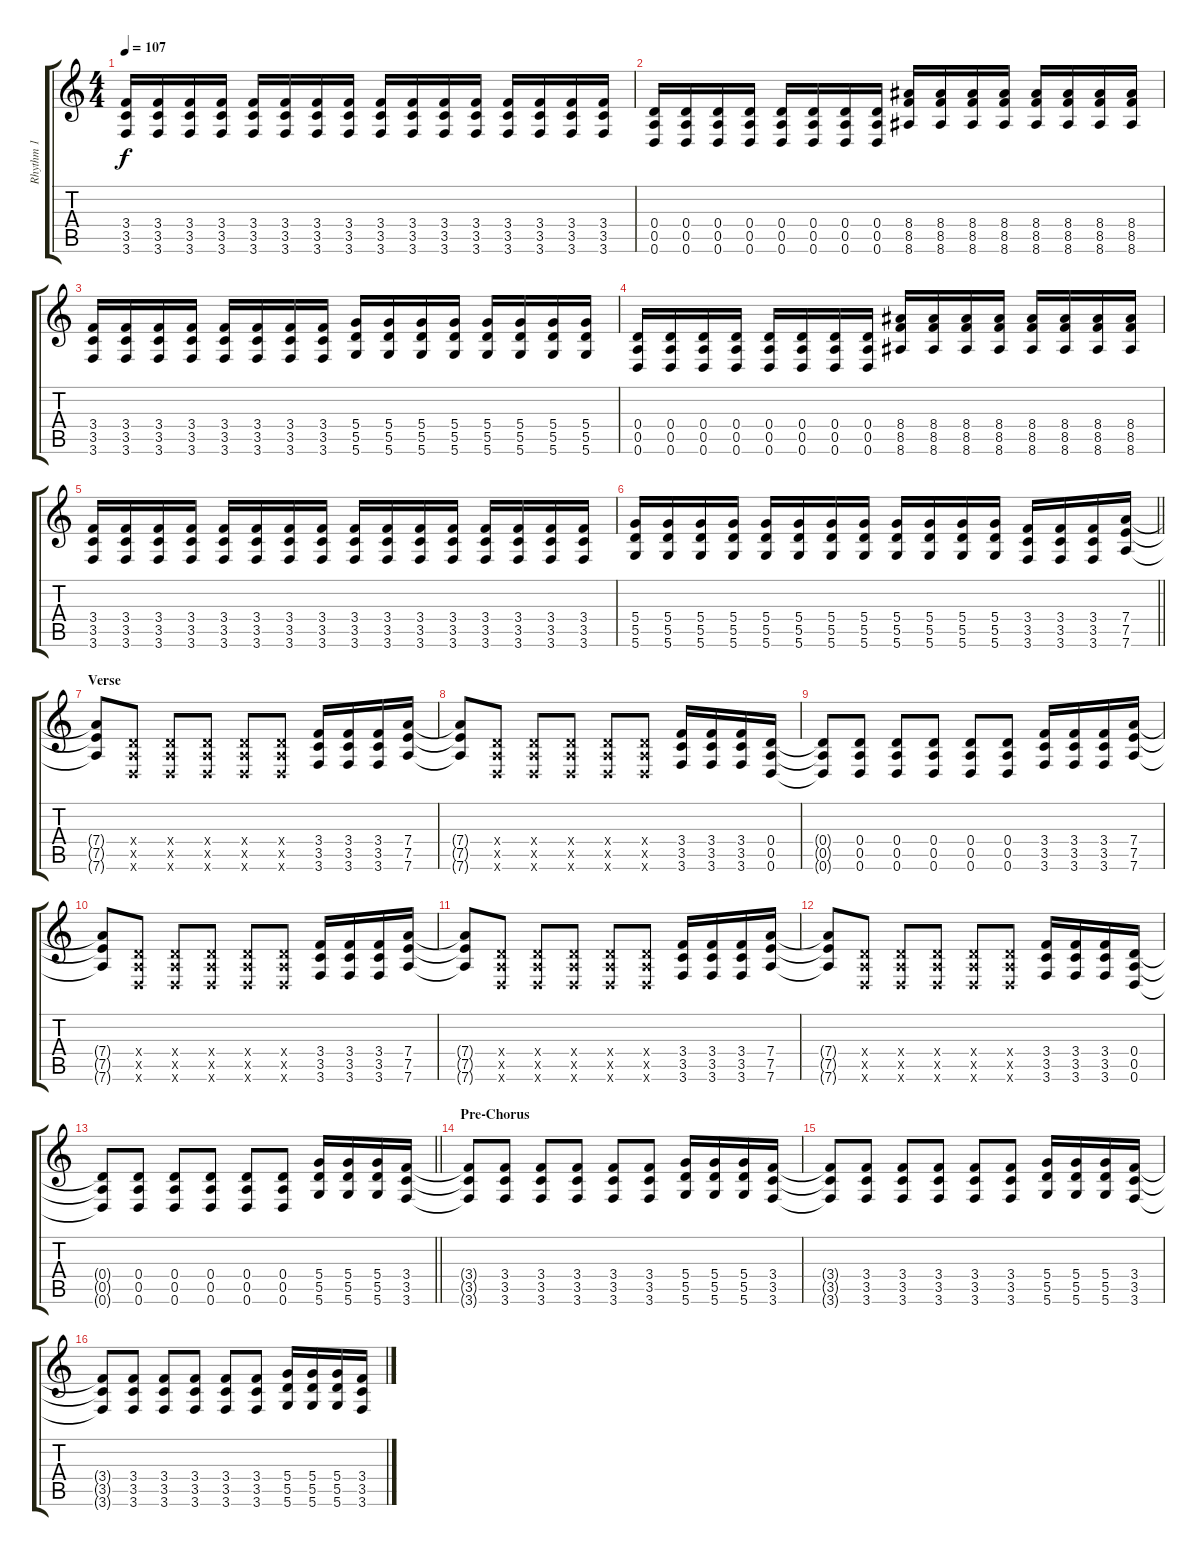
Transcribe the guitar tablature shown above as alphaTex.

\track ("Rhythm 1" "Rhythm 1") {instrument distortionguitar}
\staff {score tabs}
\tuning (E4 B3 G3 D3 A2 D2) {hide}
\ts (4 4)
\tempo 107
\clef g2
\ks c
(3.4 3.5 3.6).16{dy f} (3.4 3.5 3.6).16 (3.4 3.5 3.6).16 (3.4 3.5 3.6).16 (3.4 3.5 3.6).16 (3.4 3.5 3.6).16 (3.4 3.5 3.6).16 (3.4 3.5 3.6).16 (3.4 3.5 3.6).16 (3.4 3.5 3.6).16 (3.4 3.5 3.6).16 (3.4 3.5 3.6).16 (3.4 3.5 3.6).16 (3.4 3.5 3.6).16 (3.4 3.5 3.6).16 (3.4 3.5 3.6).16 |
(0.4 0.5 0.6).16 (0.4 0.5 0.6).16 (0.4 0.5 0.6).16 (0.4 0.5 0.6).16 (0.4 0.5 0.6).16 (0.4 0.5 0.6).16 (0.4 0.5 0.6).16 (0.4 0.5 0.6).16 (8.4 8.5 8.6).16 (8.4 8.5 8.6).16 (8.4 8.5 8.6).16 (8.4 8.5 8.6).16 (8.4 8.5 8.6).16 (8.4 8.5 8.6).16 (8.4 8.5 8.6).16 (8.4 8.5 8.6).16 |
(3.4 3.5 3.6).16 (3.4 3.5 3.6).16 (3.4 3.5 3.6).16 (3.4 3.5 3.6).16 (3.4 3.5 3.6).16 (3.4 3.5 3.6).16 (3.4 3.5 3.6).16 (3.4 3.5 3.6).16 (5.4 5.5 5.6).16 (5.4 5.5 5.6).16 (5.4 5.5 5.6).16 (5.4 5.5 5.6).16 (5.4 5.5 5.6).16 (5.4 5.5 5.6).16 (5.4 5.5 5.6).16 (5.4 5.5 5.6).16 |
(0.4 0.5 0.6).16 (0.4 0.5 0.6).16 (0.4 0.5 0.6).16 (0.4 0.5 0.6).16 (0.4 0.5 0.6).16 (0.4 0.5 0.6).16 (0.4 0.5 0.6).16 (0.4 0.5 0.6).16 (8.4 8.5 8.6).16 (8.4 8.5 8.6).16 (8.4 8.5 8.6).16 (8.4 8.5 8.6).16 (8.4 8.5 8.6).16 (8.4 8.5 8.6).16 (8.4 8.5 8.6).16 (8.4 8.5 8.6).16 |
(3.4 3.5 3.6).16 (3.4 3.5 3.6).16 (3.4 3.5 3.6).16 (3.4 3.5 3.6).16 (3.4 3.5 3.6).16 (3.4 3.5 3.6).16 (3.4 3.5 3.6).16 (3.4 3.5 3.6).16 (3.4 3.5 3.6).16 (3.4 3.5 3.6).16 (3.4 3.5 3.6).16 (3.4 3.5 3.6).16 (3.4 3.5 3.6).16 (3.4 3.5 3.6).16 (3.4 3.5 3.6).16 (3.4 3.5 3.6).16 |
\barLineRight lightlight
(5.4 5.5 5.6).16 (5.4 5.5 5.6).16 (5.4 5.5 5.6).16 (5.4 5.5 5.6).16 (5.4 5.5 5.6).16 (5.4 5.5 5.6).16 (5.4 5.5 5.6).16 (5.4 5.5 5.6).16 (5.4 5.5 5.6).16 (5.4 5.5 5.6).16 (5.4 5.5 5.6).16 (5.4 5.5 5.6).16 (3.4 3.5 3.6).16 (3.4 3.5 3.6).16 (3.4 3.5 3.6).16 (7.4 7.5 7.6).16 |
\section ("" "Verse")
(7.4{t} 7.5{t} 7.6{t}).8 (0.4{x} 0.5{x} 0.6{x}).8 (0.4{x} 0.5{x} 0.6{x}).8 (0.4{x} 0.5{x} 0.6{x}).8 (0.4{x} 0.5{x} 0.6{x}).8 (0.4{x} 0.5{x} 0.6{x}).8 (3.4 3.5 3.6).16 (3.4 3.5 3.6).16 (3.4 3.5 3.6).16 (7.4 7.5 7.6).16 |
(7.4{t} 7.5{t} 7.6{t}).8 (0.4{x} 0.5{x} 0.6{x}).8 (0.4{x} 0.5{x} 0.6{x}).8 (0.4{x} 0.5{x} 0.6{x}).8 (0.4{x} 0.5{x} 0.6{x}).8 (0.4{x} 0.5{x} 0.6{x}).8 (3.4 3.5 3.6).16 (3.4 3.5 3.6).16 (3.4 3.5 3.6).16 (0.4 0.5 0.6).16 |
(0.4{t} 0.5{t} 0.6{t}).8 (0.4 0.5 0.6).8 (0.4 0.5 0.6).8 (0.4 0.5 0.6).8 (0.4 0.5 0.6).8 (0.4 0.5 0.6).8 (3.4 3.5 3.6).16 (3.4 3.5 3.6).16 (3.4 3.5 3.6).16 (7.4 7.5 7.6).16 |
(7.4{t} 7.5{t} 7.6{t}).8 (0.4{x} 0.5{x} 0.6{x}).8 (0.4{x} 0.5{x} 0.6{x}).8 (0.4{x} 0.5{x} 0.6{x}).8 (0.4{x} 0.5{x} 0.6{x}).8 (0.4{x} 0.5{x} 0.6{x}).8 (3.4 3.5 3.6).16 (3.4 3.5 3.6).16 (3.4 3.5 3.6).16 (7.4 7.5 7.6).16 |
(7.4{t} 7.5{t} 7.6{t}).8 (0.4{x} 0.5{x} 0.6{x}).8 (0.4{x} 0.5{x} 0.6{x}).8 (0.4{x} 0.5{x} 0.6{x}).8 (0.4{x} 0.5{x} 0.6{x}).8 (0.4{x} 0.5{x} 0.6{x}).8 (3.4 3.5 3.6).16 (3.4 3.5 3.6).16 (3.4 3.5 3.6).16 (7.4 7.5 7.6).16 |
(7.4{t} 7.5{t} 7.6{t}).8 (0.4{x} 0.5{x} 0.6{x}).8 (0.4{x} 0.5{x} 0.6{x}).8 (0.4{x} 0.5{x} 0.6{x}).8 (0.4{x} 0.5{x} 0.6{x}).8 (0.4{x} 0.5{x} 0.6{x}).8 (3.4 3.5 3.6).16 (3.4 3.5 3.6).16 (3.4 3.5 3.6).16 (0.4 0.5 0.6).16 |
\barLineRight lightlight
(0.4{t} 0.5{t} 0.6{t}).8 (0.4 0.5 0.6).8 (0.4 0.5 0.6).8 (0.4 0.5 0.6).8 (0.4 0.5 0.6).8 (0.4 0.5 0.6).8 (5.4 5.5 5.6).16 (5.4 5.5 5.6).16 (5.4 5.5 5.6).16 (3.4 3.5 3.6).16 |
\section ("" "Pre-Chorus")
(3.4{t} 3.5{t} 3.6{t}).8 (3.4 3.5 3.6).8 (3.4 3.5 3.6).8 (3.4 3.5 3.6).8 (3.4 3.5 3.6).8 (3.4 3.5 3.6).8 (5.4 5.5 5.6).16 (5.4 5.5 5.6).16 (5.4 5.5 5.6).16 (3.4 3.5 3.6).16 |
(3.4{t} 3.5{t} 3.6{t}).8 (3.4 3.5 3.6).8 (3.4 3.5 3.6).8 (3.4 3.5 3.6).8 (3.4 3.5 3.6).8 (3.4 3.5 3.6).8 (5.4 5.5 5.6).16 (5.4 5.5 5.6).16 (5.4 5.5 5.6).16 (3.4 3.5 3.6).16 |
(3.4{t} 3.5{t} 3.6{t}).8 (3.4 3.5 3.6).8 (3.4 3.5 3.6).8 (3.4 3.5 3.6).8 (3.4 3.5 3.6).8 (3.4 3.5 3.6).8 (5.4 5.5 5.6).16 (5.4 5.5 5.6).16 (5.4 5.5 5.6).16 (3.4 3.5 3.6).16
